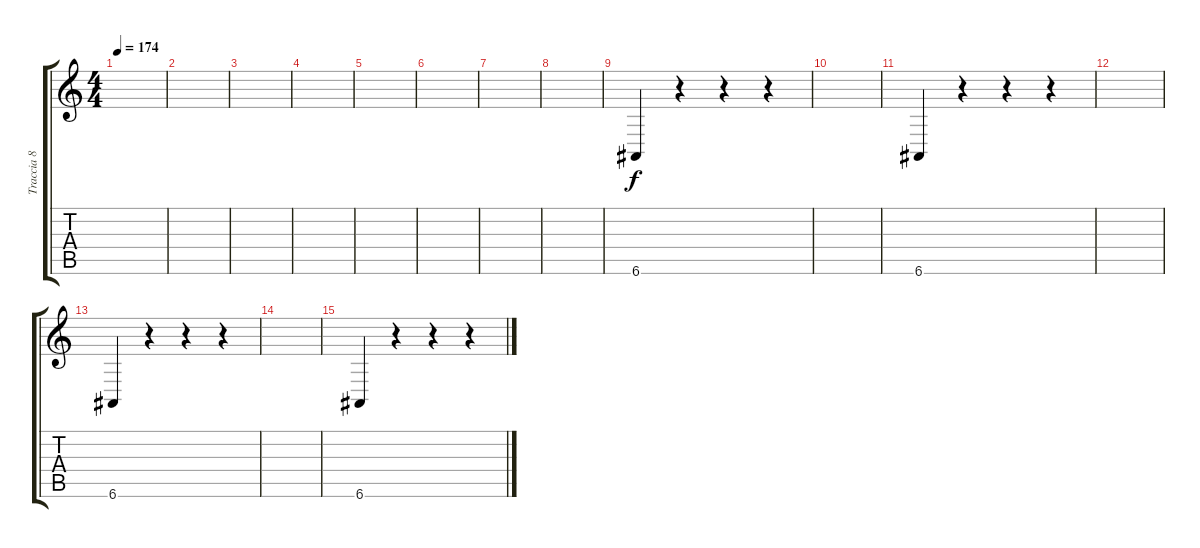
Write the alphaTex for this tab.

\track ("Traccia 8" "Traccia 8") {instrument applause}
\staff {score tabs}
\tuning (E4 B3 G3 D3 A2 E2) {hide}
\ts (4 4)
\tempo 174
\clef g2
\ks c
|
|
|
|
|
|
|
|
6.6.4 r.4 r.4 r.4 |
|
6.6.4 r.4 r.4 r.4 |
|
6.6.4 r.4 r.4 r.4 |
|
6.6.4 r.4 r.4 r.4
